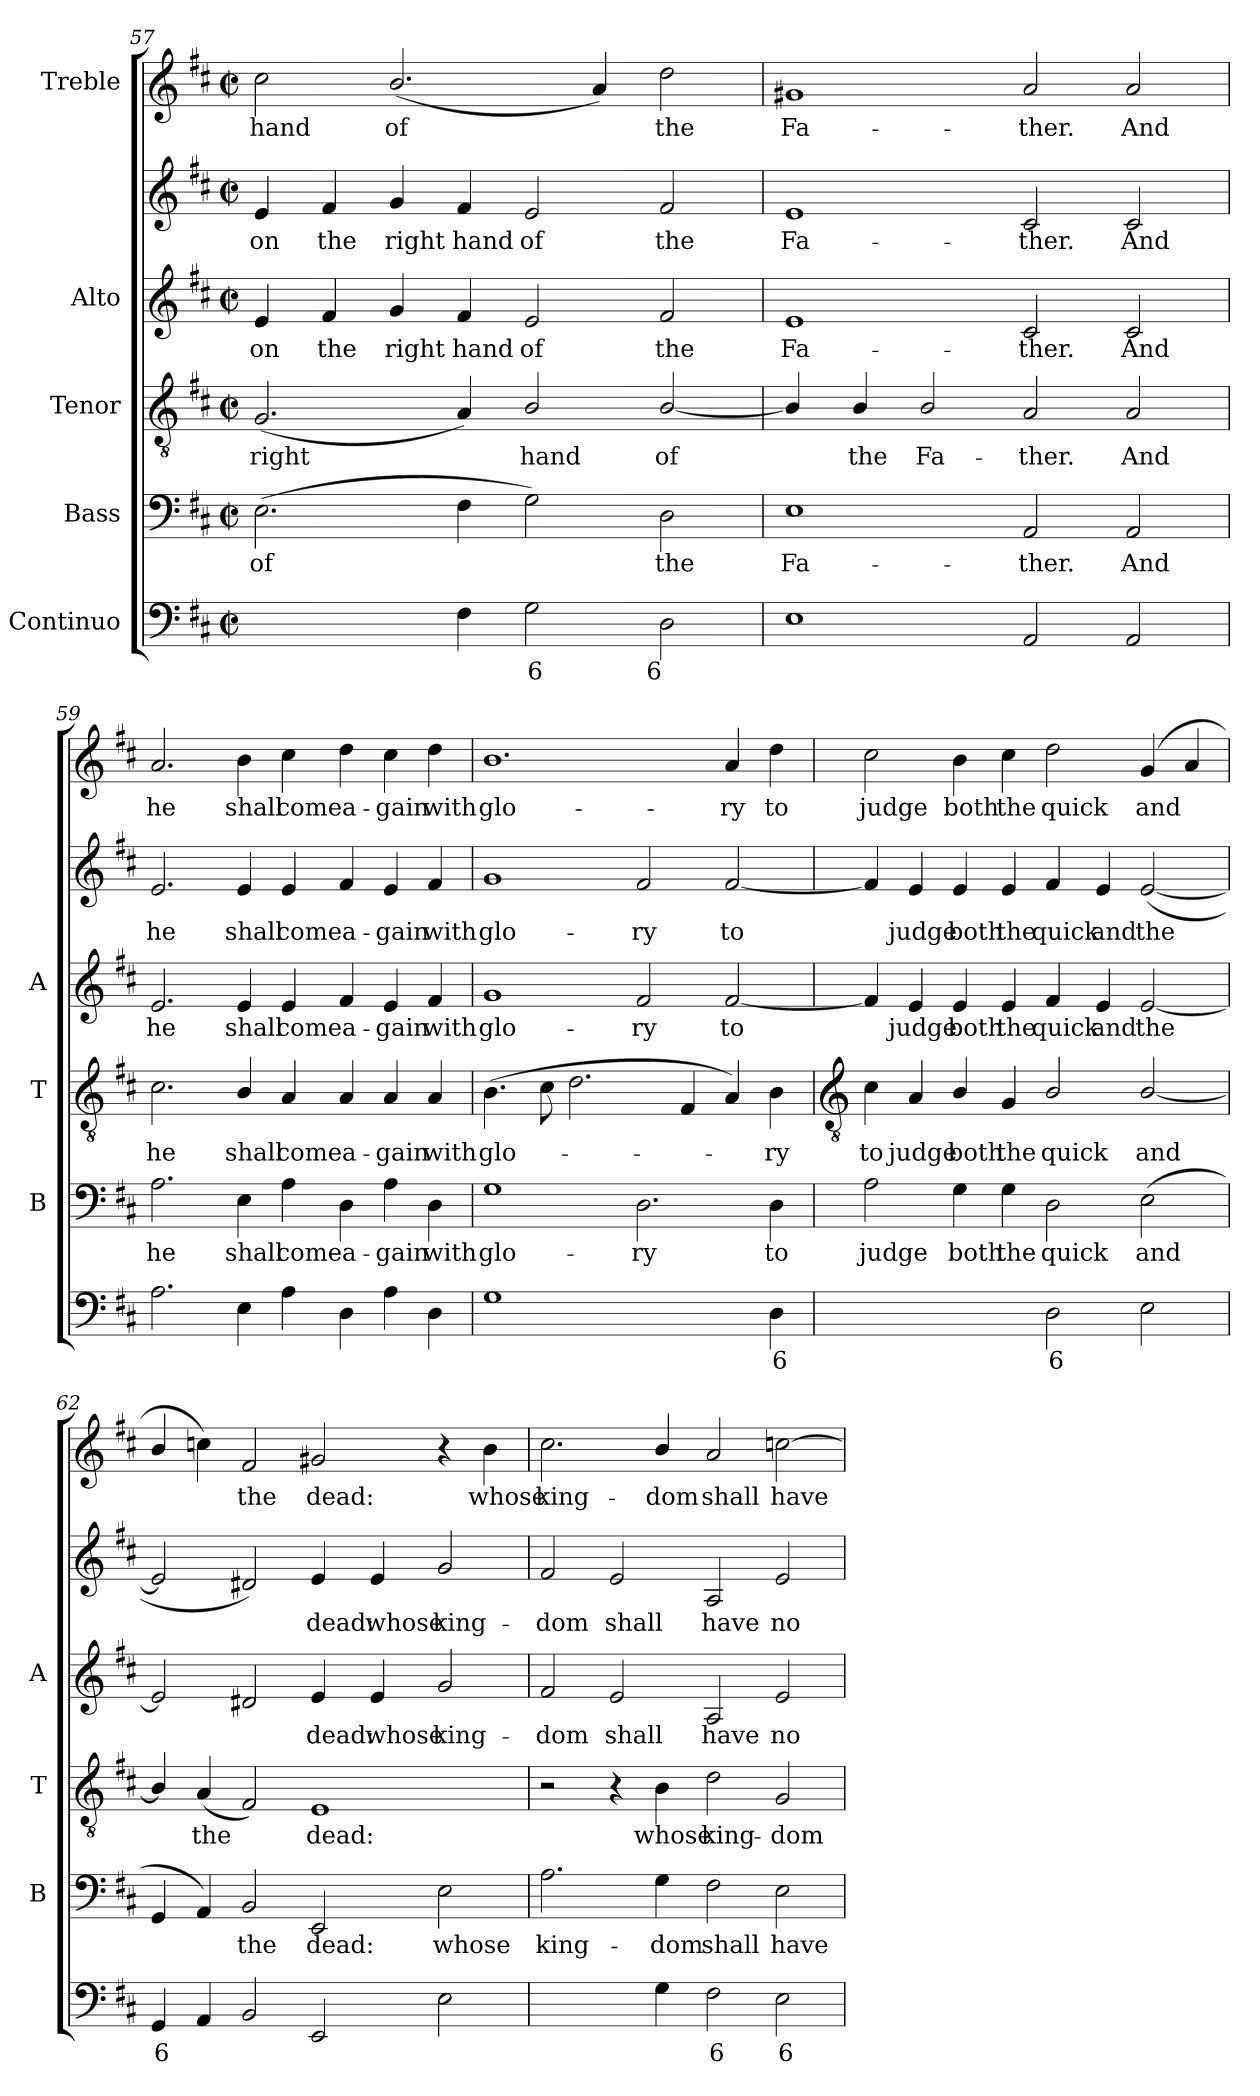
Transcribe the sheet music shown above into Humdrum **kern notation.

**kern	**text	**text	**kern	**text	**kern	**text	**kern	**text	**kern	**text	**kern	**text
*part5	*part5	*part5	*part4	*part4	*part3	*part3	*part2	*part2	*part2	*part2	*part1	*part1
*staff6	*staff6	*staff6	*staff5	*staff5	*staff4	*staff4	*staff3	*staff3	*staff2	*staff2	*staff1	*staff1
*I"Continuo	*	*	*I"Bass	*	*I"Tenor	*	*I"Alto	*	*	*	*I"Treble	*
*	*	*	*I'B	*	*I'T	*	*I'A	*	*	*	*	*
!!LO:LB:g=z
*clefF4	*	*	*clefF4	*	*clefGv2	*	*clefG2	*	*clefG2	*	*clefG2	*
*k[f#c#]	*	*	*k[f#c#]	*	*k[f#c#]	*	*k[f#c#]	*	*k[f#c#]	*	*k[f#c#]	*
*D:	*	*	*D:	*	*D:	*	*D:	*	*D:	*	*D:	*
*M4/2	*	*	*M4/2	*	*M4/2	*	*M4/2	*	*M4/2	*	*M4/2	*
*met(c|)	*	*	*met(c|)	*	*met(c|)	*	*met(c|)	*	*met(c|)	*	*met(c|)	*
=57	=57	=57	=57	=57	=57	=57	=57	=57	=57	=57	=57	=57
!	!LO:LY:b	!	!	!LO:LY:b	!	!LO:LY:b	!	!LO:LY:b	!	!LO:LY:b	!	!LO:LY:b
[2Eyy	6	.	(>2.E	of	(<2.G	right	4e	on	4e	on	2cc#	hand
!	!	!	!	!	!	!	!	!LO:LY:b	!	!LO:LY:b	!	!
.	.	.	.	.	.	.	4f#	the	4f#	the	.	.
!	!LO:LY:b	!	!	!	!	!	!	!LO:LY:b	!	!LO:LY:b	!	!LO:LY:b
4Eyy]	5	.	.	.	.	.	4g	right	4g	right	(<2.b/	of
!	!	!	!	!	!	!	!	!LO:LY:b	!	!LO:LY:b	!	!
4F#	.	.	4F#	.	4A)	.	4f#	hand	4f#	hand	.	.
!	!LO:LY:b	!	!	!	!	!LO:LY:b	!	!LO:LY:b	!	!LO:LY:b	!	!
2G	6	.	2G)	.	2B/	hand	2e	of	2e	of	.	.
.	.	.	.	.	.	.	.	.	.	.	4a)	.
!	!LO:LY:b	!	!	!LO:LY:b	!	!LO:LY:b	!	!LO:LY:b	!	!LO:LY:b	!	!LO:LY:b
2D	6	.	2D	the	[2B/	of	2f#	the	2f#	the	2dd	the
=58	=58	=58	=58	=58	=58	=58	=58	=58	=58	=58	=58	=58
!	!	!	!	!LO:LY:b	!	!	!	!LO:LY:b	!	!LO:LY:b	!	!LO:LY:b
1E	.	.	1E	Fa-	4B/]	.	1e	Fa-	1e	Fa-	1g#X	Fa-
!	!	!	!	!	!	!LO:LY:b	!	!	!	!	!	!
.	.	.	.	.	4B/	the	.	.	.	.	.	.
!	!	!	!	!	!	!LO:LY:b	!	!	!	!	!	!
.	.	.	.	.	2B/	Fa-	.	.	.	.	.	.
!	!	!	!	!LO:LY:b	!	!LO:LY:b	!	!LO:LY:b	!	!LO:LY:b	!	!LO:LY:b
2AA	.	.	2AA	-ther.	2A	-ther.	2c#	-ther.	2c#	-ther.	2a	-ther.
!	!	!	!	!LO:LY:b	!	!LO:LY:b	!	!LO:LY:b	!	!LO:LY:b	!	!LO:LY:b
2AA	.	.	2AA	And	2A	And	2c#	And	2c#	And	2a	And
=59	=59	=59	=59	=59	=59	=59	=59	=59	=59	=59	=59	=59
!	!	!	!	!LO:LY:b	!	!LO:LY:b	!	!LO:LY:b	!	!LO:LY:b	!	!LO:LY:b
2.A	.	.	2.A	he	2.c#	he	2.e	he	2.e	he	2.a	he
!	!	!	!	!LO:LY:b	!	!LO:LY:b	!	!LO:LY:b	!	!LO:LY:b	!	!LO:LY:b
4E	.	.	4E	shall	4B/	shall	4e	shall	4e	shall	4b	shall
!	!	!	!	!LO:LY:b	!	!LO:LY:b	!	!LO:LY:b	!	!LO:LY:b	!	!LO:LY:b
4A	.	.	4A	come	4A	come	4e	come	4e	come	4cc#	come
!	!	!	!	!LO:LY:b	!	!LO:LY:b	!	!LO:LY:b	!	!LO:LY:b	!	!LO:LY:b
4D	.	.	4D	a-	4A	a-	4f#	a-	4f#	a-	4dd	a-
!	!	!	!	!LO:LY:b	!	!LO:LY:b	!	!LO:LY:b	!	!LO:LY:b	!	!LO:LY:b
4A	.	.	4A	-gain	4A	-gain	4e	-gain	4e	-gain	4cc#	-gain
!	!	!	!	!LO:LY:b	!	!LO:LY:b	!	!LO:LY:b	!	!LO:LY:b	!	!LO:LY:b
4D	.	.	4D	with	4A	with	4f#	with	4f#	with	4dd	with
=60	=60	=60	=60	=60	=60	=60	=60	=60	=60	=60	=60	=60
!	!	!	!	!LO:LY:b	!	!LO:LY:b	!	!LO:LY:b	!	!LO:LY:b	!	!LO:LY:b
1G	.	.	1G	glo-	(>4.B	glo-	1g	glo-	1g	glo-	1.b	glo-
.	.	.	.	.	8c#	.	.	.	.	.	.	.
.	.	.	.	.	2.d	.	.	.	.	.	.	.
!	!LO:LY:b	!	!	!LO:LY:b	!	!	!	!LO:LY:b	!	!LO:LY:b	!	!
[2Dyy	6	.	2.D	-ry	.	.	2f#	-ry	2f#	-ry	.	.
.	.	.	.	.	4F#	.	.	.	.	.	.	.
!	!LO:LY:b	!	!	!	!	!	!	!LO:LY:b	!	!LO:LY:b	!	!LO:LY:b
4Dyy]	5	.	.	.	4A)	.	[2f#	to	[2f#	to	4a	-ry
!	!LO:LY:b	!	!	!LO:LY:b	!	!LO:LY:b	!	!	!	!	!	!LO:LY:b
4D	6	.	4D	to	4B	ry	.	.	.	.	4dd	to
!!LO:LB:g=z
=61	=61	=61	=61	=61	=61	=61	=61	=61	=61	=61	=61	=61
*	*	*	*	*	*clefGv2	*	*	*	*	*	*	*
!	!LO:LY:b	!	!	!LO:LY:b	!	!LO:LY:b	!	!	!	!	!	!LO:LY:b
[4Ayy	6	.	2A	judge	4c#	to	4f#]	.	4f#]	.	2cc#	judge
!	!LO:LY:b	!	!	!	!	!LO:LY:b	!	!LO:LY:b	!	!LO:LY:b	!	!
4Ayy]	5	.	.	.	4A	judge	4e	judge	4e	judge	.	.
!	!LO:LY:b	!LO:LY:b	!	!LO:LY:b	!	!LO:LY:b	!	!LO:LY:b	!	!LO:LY:b	!	!LO:LY:b
[4Gyy	6	3	4G	both	4B/	both	4e	both	4e	both	4b	both
!	!	!LO:LY:b	!	!LO:LY:b	!	!LO:LY:b	!	!LO:LY:b	!	!LO:LY:b	!	!LO:LY:b
4Gyy]	.	4	4G	the	4G	the	4e	the	4e	the	4cc#	the
!	!LO:LY:b	!	!	!LO:LY:b	!	!LO:LY:b	!	!LO:LY:b	!	!LO:LY:b	!	!LO:LY:b
2D	6	.	2D	quick	2B/	quick	4f#	quick	4f#	quick	2dd	quick
!	!	!	!	!	!	!	!	!LO:LY:b	!	!LO:LY:b	!	!
.	.	.	.	.	.	.	4e	and	4e	and	.	.
!	!	!	!	!LO:LY:b	!	!LO:LY:b	!	!LO:LY:b	!	!LO:LY:b	!	!LO:LY:b
2E	.	.	(<2E	and	[2B/	and	[2e	the	(<[2e	the	(<4g	and
.	.	.	.	.	.	.	.	.	.	.	4a	.
=62	=62	=62	=62	=62	=62	=62	=62	=62	=62	=62	=62	=62
!	!LO:LY:b	!	!	!	!	!	!	!	!	!	!	!
4GG	6	.	4GG	.	4B/]	.	2e]	.	2e]	.	4b/	.
!	!	!	!	!	!	!LO:LY:b	!	!	!	!	!	!
4AA	.	.	4AA)	.	(<4A	the	.	.	.	.	4ccn)	.
!	!	!	!	!LO:LY:b	!	!	!	!	!	!	!	!LO:LY:b
2BB	.	.	2BB	the	2F#)	.	2d#X	.	2d#X)	.	2f#	the
!	!	!	!	!LO:LY:b	!	!LO:LY:b	!	!LO:LY:b	!	!LO:LY:b	!	!LO:LY:b
2EE	.	.	2EE	dead:	1E	dead:	4e	dead:	4e	dead:	2g#X	dead:
!	!	!	!	!	!	!	!	!LO:LY:b	!	!LO:LY:b	!	!
.	.	.	.	.	.	.	4e	whose	4e	whose	.	.
!	!	!	!	!LO:LY:b	!	!	!	!LO:LY:b	!	!LO:LY:b	!	!
2E	.	.	2E	whose	.	.	2g	king-	2g	king-	4r	.
!	!	!	!	!	!	!	!	!	!	!	!	!LO:LY:b
.	.	.	.	.	.	.	.	.	.	.	4b	whose
=63	=63	=63	=63	=63	=63	=63	=63	=63	=63	=63	=63	=63
!	!LO:LY:b	!	!	!LO:LY:b	!	!	!	!LO:LY:b	!	!LO:LY:b	!	!LO:LY:b
[2Ayy	6	.	2.A	king-	2r	.	2f#	-dom	2f#	-dom	2.cc#	king-
!	!LO:LY:b	!	!	!	!	!	!	!LO:LY:b	!	!LO:LY:b	!	!
4Ayy]	5	.	.	.	4r	.	2e	shall	2e	shall	.	.
!	!	!	!	!LO:LY:b	!	!LO:LY:b	!	!	!	!	!	!LO:LY:b
4G	.	.	4G	-dom	4B	whose	.	.	.	.	4b/	-dom
!	!LO:LY:b	!	!	!LO:LY:b	!	!LO:LY:b	!	!LO:LY:b	!	!LO:LY:b	!	!LO:LY:b
2F#	6	.	2F#	shall	2d	king-	2A	have	2A	have	2a	shall
!	!LO:LY:b	!	!	!LO:LY:b	!	!LO:LY:b	!	!LO:LY:b	!	!LO:LY:b	!	!LO:LY:b
2E	6	.	2E	have	2G	-dom	2e	no	2e	no	[2ccn	have
=	=	=	=	=	=	=	=	=	=	=	=	=
*-	*-	*-	*-	*-	*-	*-	*-	*-	*-	*-	*-	*-
